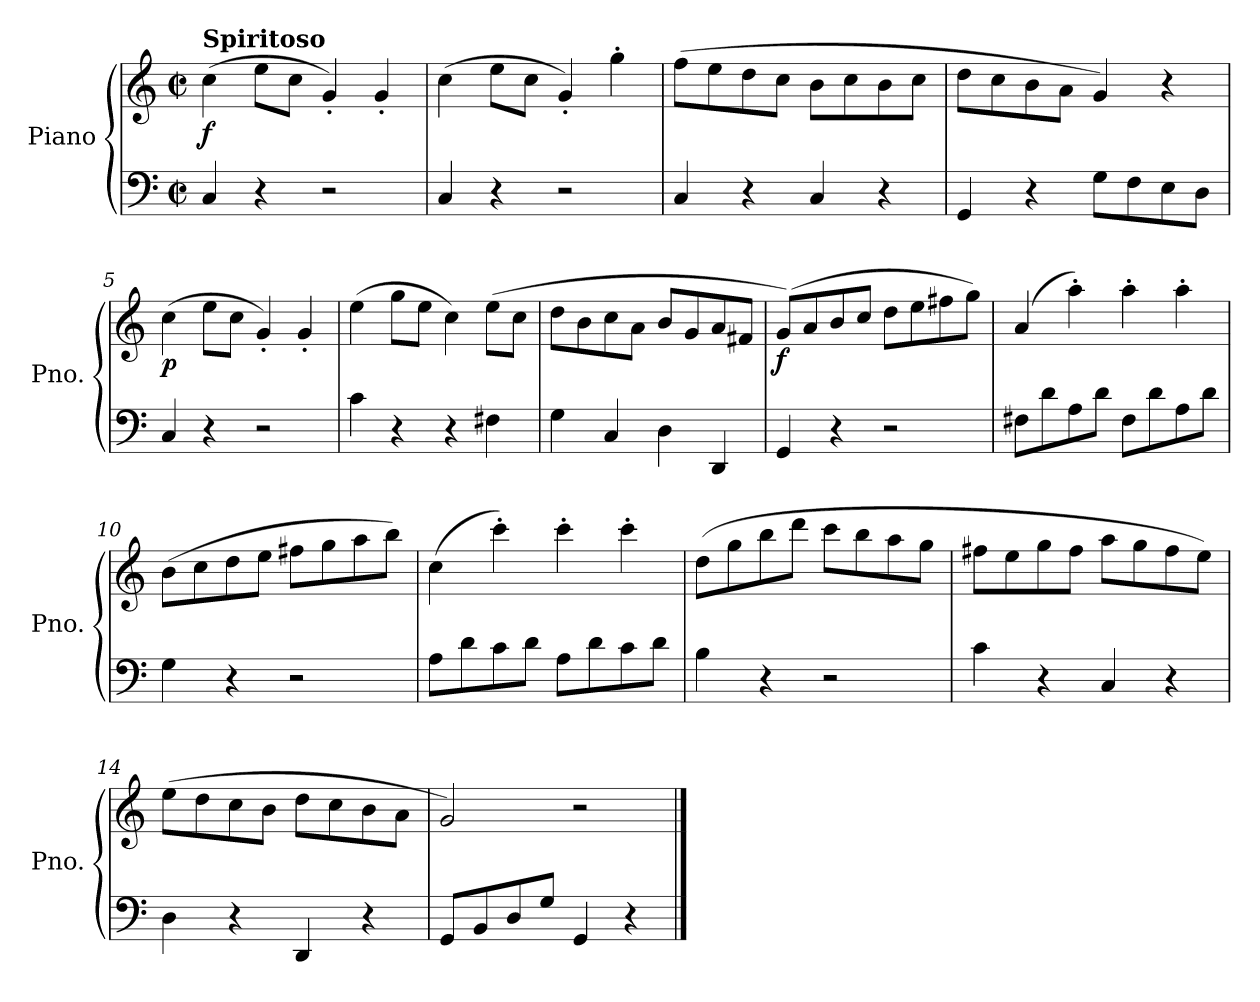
**kern	**kern	**dynam
*part1	*part1	*part1
*staff2	*staff1	*staff1/2
*I"Piano	*	*
*I'Pno.	*	*
*clefF4	*clefG2	*
*k[]	*k[]	*
*M2/2	*M2/2	*
*met(c|)	*met(c|)	*
*MM180	*MM180	*
=1	=1	=1
!	!LO:TX:a:B:t=Spiritoso	!
!	!	!LO:DY:b
4C/	(>4cc\	f
4r	8ee\L	.
.	8cc\J	.
2r	4g'/)	.
.	4g'/	.
=2	=2	=2
4C/	(>4cc\	.
4r	8ee\L	.
.	8cc\J	.
2r	4g'/)	.
.	4gg'\	.
=3	=3	=3
4C/	(>8ff\L	.
.	8ee\	.
4r	8dd\	.
.	8cc\J	.
4C/	8b\L	.
.	8cc\	.
4r	8b\	.
.	8cc\J	.
=4	=4	=4
4GG/	8dd\L	.
.	8cc\	.
4r	8b\	.
.	8a\J	.
8G\L	4g/)	.
8F\	.	.
8E\	4r	.
8D\J	.	.
=5	=5	=5
!	!	!LO:DY:b
4C/	(>4cc\	p
4r	8ee\L	.
.	8cc\J	.
2r	4g'/)	.
.	4g'/	.
=6	=6	=6
4c\	(>4ee\	.
4r	8gg\L	.
.	8ee\J	.
4r	4cc\)	.
4F#X\	(>8ee\L	.
.	8cc\J	.
=7	=7	=7
4G\	8dd\L	.
.	8b\	.
4C/	8cc\	.
.	8a\J	.
4D\	8b/L	.
.	8g/	.
4DD/	8a/	.
.	8f#X/J	.
=8	=8	=8
!	!	!LO:DY:b
4GG/	(>8g/L)	f
.	8a/	.
4r	8b/	.
.	8cc/J	.
2r	8dd\L	.
.	8ee\	.
.	8ff#X\	.
.	8gg\J)	.
!!LO:LB:g=z
=9	=9	=9
8F#X\L	(>4a/	.
8d\	.	.
8A\	4aa'\)	.
8d\J	.	.
8F#\L	4aa'\	.
8d\	.	.
8A\	4aa'\	.
8d\J	.	.
=10	=10	=10
4G\	(>8b\L	.
.	8cc\	.
4r	8dd\	.
.	8ee\J	.
2r	8ff#X\L	.
.	8gg\	.
.	8aa\	.
.	8bb\J)	.
=11	=11	=11
8A\L	(>4cc\	.
8d\	.	.
8c\	4ccc'\)	.
8d\J	.	.
8A\L	4ccc'\	.
8d\	.	.
8c\	4ccc'\	.
8d\J	.	.
=12	=12	=12
4B\	(>8dd\L	.
.	8gg\	.
4r	8bb\	.
.	8ddd\J	.
2r	8ccc\L	.
.	8bb\	.
.	8aa\	.
.	8gg\J	.
=13	=13	=13
4c\	8ff#X\L	.
.	8ee\	.
4r	8gg\	.
.	8ff#\J	.
4C/	8aa\L	.
.	8gg\	.
4r	8ff#\	.
.	8ee\J)	.
=14	=14	=14
4D\	(>8ee\L	.
.	8dd\	.
4r	8cc\	.
.	8b\J	.
4DD/	8dd\L	.
.	8cc\	.
4r	8b\	.
.	8a\J	.
=15	=15	=15
8GG/L	2g/)	.
8BB/	.	.
8D/	.	.
8G/J	.	.
4GG/	2r	.
4r	.	.
==	==	==
*-	*-	*-
